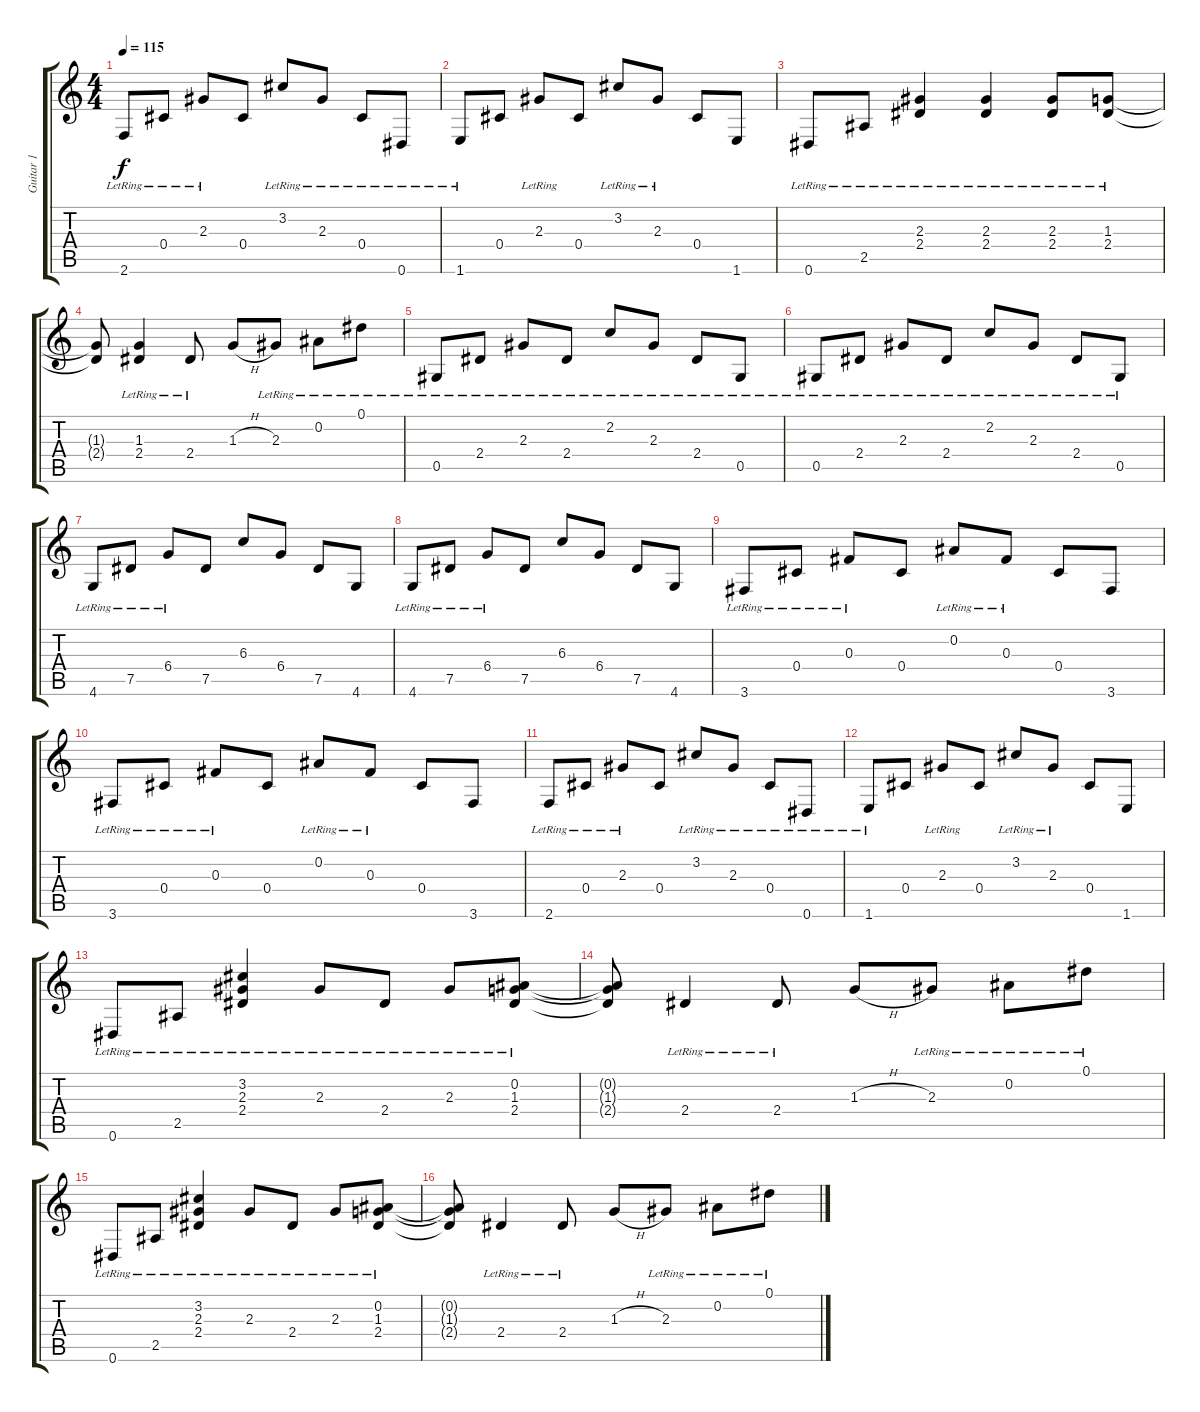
\track ("Guitar 1" "Guitar 1") {instrument acousticguitarsteel}
\staff {score tabs}
\tuning (Eb4 Bb3 Gb3 Db3 Ab2 Eb2) {hide}
\ts (4 4)
\tempo 115
\clef g2
\ks c
2.6{lr}.8{dy f} 0.4{lr}.8 2.3{lr}.8 0.4.8 3.2{lr}.8 2.3{lr}.8 0.4{lr}.8 0.6{lr}.8 |
1.6{lr}.8 0.4.8 2.3{lr}.8 0.4.8 3.2{lr}.8 2.3{lr}.8 0.4.8 1.6.8 |
0.6{lr}.8 2.5{lr}.8 (2.3{lr} 2.4{lr}).4 (2.3{lr} 2.4{lr}).4 (2.3{lr} 2.4{lr}).8 (1.3{lr} 2.4{lr}).8 |
(1.3{t} 2.4{t}).8 (1.3{lr} 2.4{lr}).4 2.4{lr}.8 1.3{h}.8 2.3{lr}.8 0.2{lr}.8 0.1{lr}.8 |
0.5{lr}.8 2.4{lr}.8 2.3{lr}.8 2.4{lr}.8 2.2{lr}.8 2.3{lr}.8 2.4{lr}.8 0.5{lr}.8 |
0.5{lr}.8 2.4{lr}.8 2.3{lr}.8 2.4{lr}.8 2.2{lr}.8 2.3{lr}.8 2.4{lr}.8 0.5{lr}.8 |
4.6{lr}.8 7.5{lr}.8 6.4{lr}.8 7.5.8 6.3.8 6.4.8 7.5.8 4.6.8 |
4.6{lr}.8 7.5{lr}.8 6.4{lr}.8 7.5.8 6.3.8 6.4.8 7.5.8 4.6.8 |
3.6{lr}.8 0.4{lr}.8 0.3{lr}.8 0.4.8 0.2{lr}.8 0.3{lr}.8 0.4.8 3.6.8 |
3.6{lr}.8 0.4{lr}.8 0.3{lr}.8 0.4.8 0.2{lr}.8 0.3{lr}.8 0.4.8 3.6.8 |
2.6{lr}.8 0.4{lr}.8 2.3{lr}.8 0.4.8 3.2{lr}.8 2.3{lr}.8 0.4{lr}.8 0.6{lr}.8 |
1.6{lr}.8 0.4.8 2.3{lr}.8 0.4.8 3.2{lr}.8 2.3{lr}.8 0.4.8 1.6.8 |
0.6{lr}.8 2.5{lr}.8 (3.2{lr} 2.3{lr} 2.4{lr}).4 2.3{lr}.8 2.4{lr}.8 2.3{lr}.8 (0.2{lr} 1.3{lr} 2.4{lr}).8 |
(0.2{t} 1.3{t} 2.4{t}).8 2.4{lr}.4 2.4{lr}.8 1.3{h}.8 2.3{lr}.8 0.2{lr}.8 0.1{lr}.8 |
0.6{lr}.8 2.5{lr}.8 (3.2{lr} 2.3{lr} 2.4{lr}).4 2.3{lr}.8 2.4{lr}.8 2.3{lr}.8 (0.2{lr} 1.3{lr} 2.4{lr}).8 |
(0.2{t} 1.3{t} 2.4{t}).8 2.4{lr}.4 2.4{lr}.8 1.3{h}.8 2.3{lr}.8 0.2{lr}.8 0.1{lr}.8
